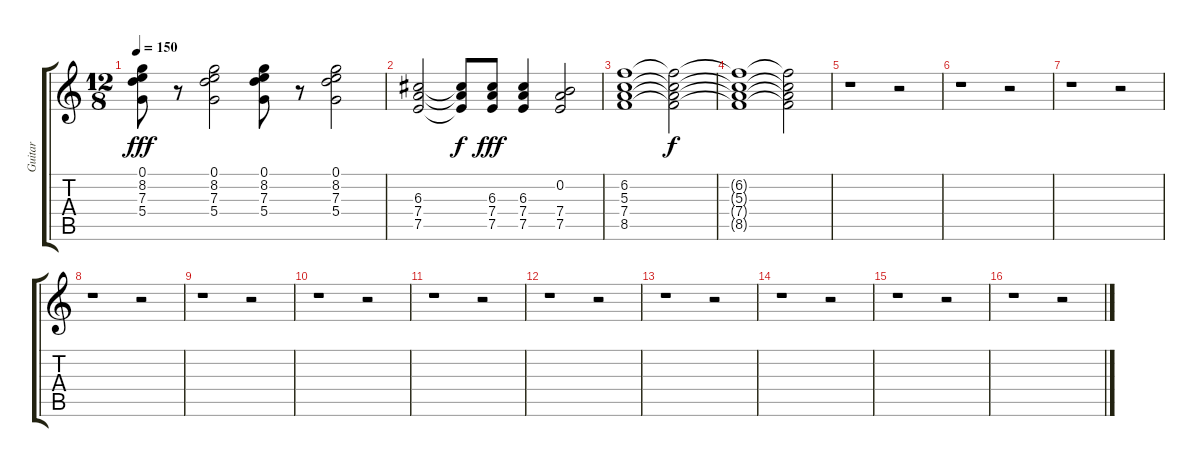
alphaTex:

\track ("Guitar" "Guitar") {instrument distortionguitar}
\staff {score tabs}
\tuning (E4 B3 G3 D3 A2 E2) {hide}
\ts (12 8)
\tempo 150
\clef g2
\ks c
(0.1 8.2 7.3 5.4).8{dy fff} r.8 (0.1 8.2 7.3 5.4).2 (0.1 8.2 7.3 5.4).8 r.8 (0.1 8.2 7.3 5.4).2 |
(6.3 7.4 7.5).2 (6.3{t} 7.4{t} 7.5{t}).8{dy f} (6.3 7.4 7.5).8{dy fff} (6.3 7.4 7.5).4 (0.2 7.4 7.5).2 |
(6.2 5.3 7.4 8.5).1 (6.2{t} 5.3{t} 7.4{t} 8.5{t}).2{dy f} |
(6.2{t} 5.3{t} 7.4{t} 8.5{t}).1 (6.2{t} 5.3{t} 7.4{t} 8.5{t}).2 |
r.1 r.2 |
r.1 r.2 |
r.1 r.2 |
r.1 r.2 |
r.1 r.2 |
r.1 r.2 |
r.1 r.2 |
r.1 r.2 |
r.1 r.2 |
r.1 r.2 |
r.1 r.2 |
r.1 r.2
